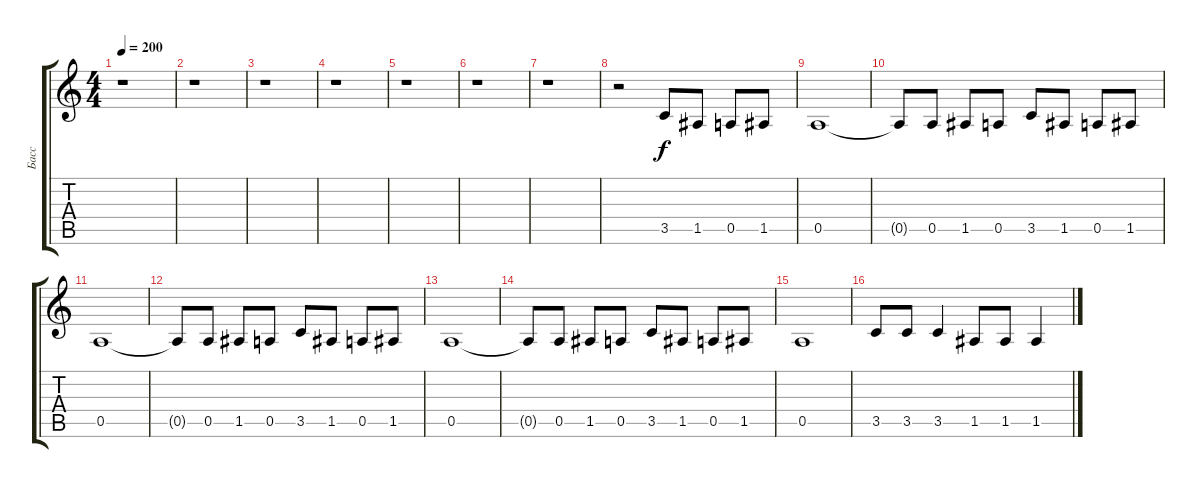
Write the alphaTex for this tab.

\track ("Басс" "Басс") {instrument electricbassfinger}
\staff {score tabs}
\tuning (E4 B3 G3 D3 A2 E2) {hide}
\ts (4 4)
\tempo 200
\clef g2
\ks c
r.1{dy f} |
r.1 |
r.1 |
r.1 |
r.1 |
r.1 |
r.1 |
r.2 3.5.8 1.5.8 0.5.8 1.5.8 |
0.5.1 |
0.5{t}.8 0.5.8 1.5.8 0.5.8 3.5.8 1.5.8 0.5.8 1.5.8 |
0.5.1 |
0.5{t}.8 0.5.8 1.5.8 0.5.8 3.5.8 1.5.8 0.5.8 1.5.8 |
0.5.1 |
0.5{t}.8 0.5.8 1.5.8 0.5.8 3.5.8 1.5.8 0.5.8 1.5.8 |
0.5.1 |
3.5.8 3.5.8 3.5.4 1.5.8 1.5.8 1.5.4
